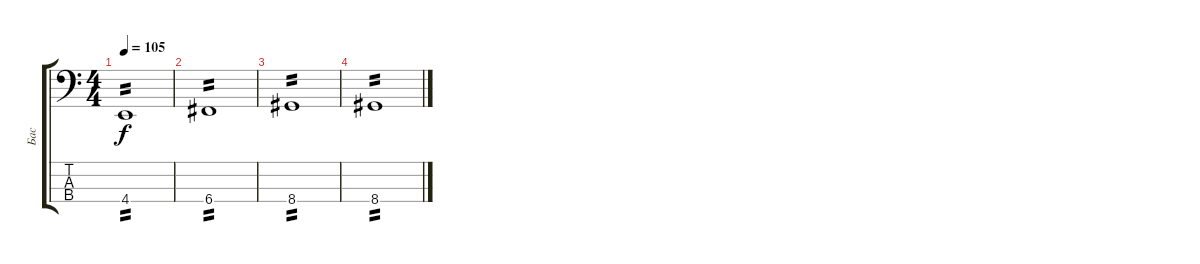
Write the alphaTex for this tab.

\track ("Бас" "Бас") {instrument electricbassfinger}
\staff {score tabs}
\tuning (F2 C2 G1 C1) {hide}
\ts (4 4)
\tempo 105
\clef f4
\ks c
4.4.1{tp 2 dy f} |
6.4.1{tp 2} |
8.4.1{tp 2} |
8.4.1{tp 2}
